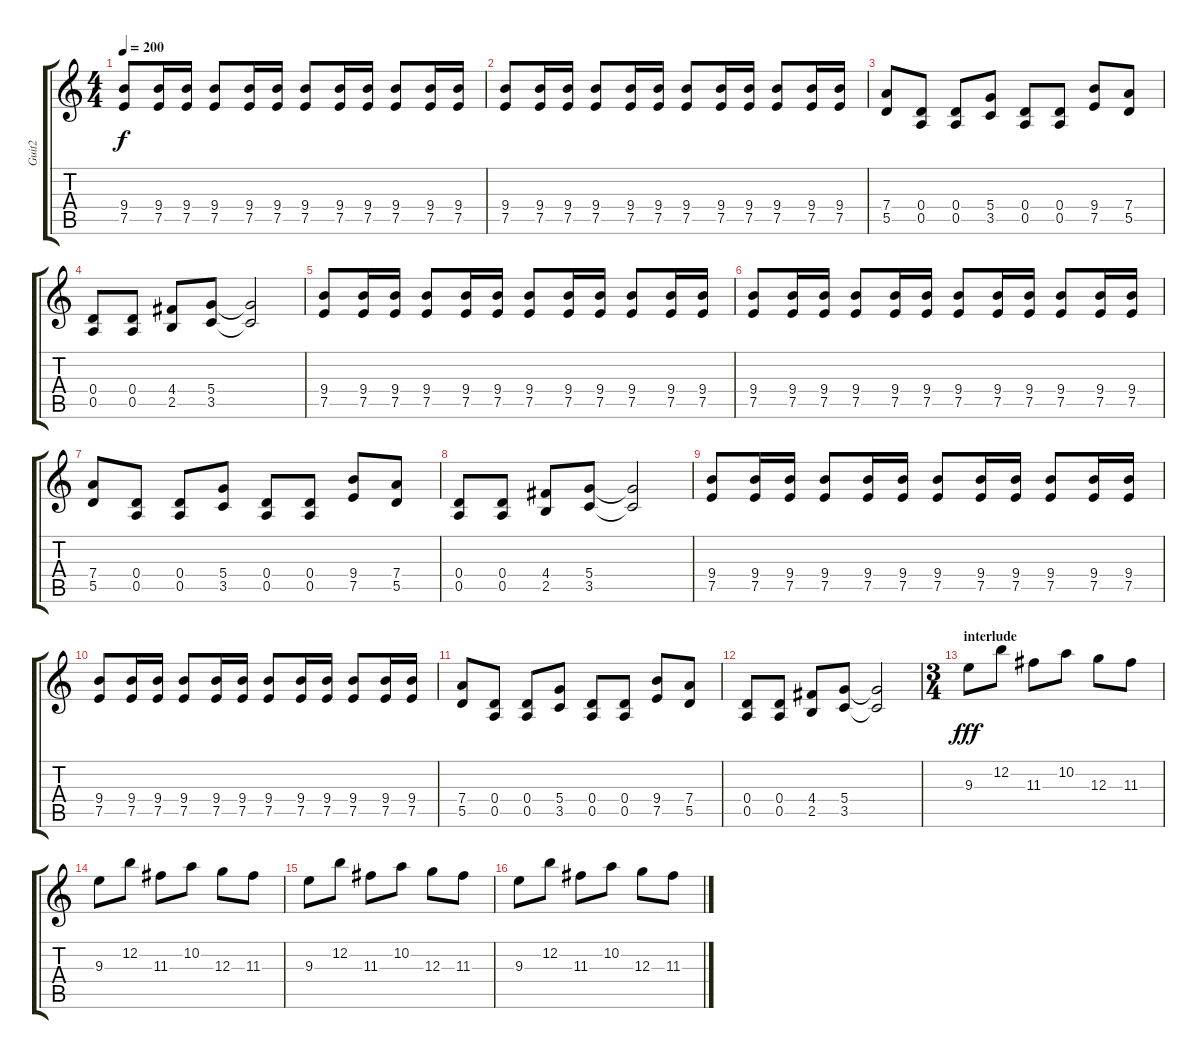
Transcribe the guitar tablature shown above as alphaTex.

\track ("Guit2" "Guit2") {instrument overdrivenguitar}
\staff {score tabs}
\tuning (E4 B3 G3 D3 A2 E2) {hide}
\ts (4 4)
\tempo 200
\clef g2
\ks c
(9.4 7.5).8{dy f} (9.4 7.5).16 (9.4 7.5).16 (9.4 7.5).8 (9.4 7.5).16 (9.4 7.5).16 (9.4 7.5).8 (9.4 7.5).16 (9.4 7.5).16 (9.4 7.5).8 (9.4 7.5).16 (9.4 7.5).16 |
(9.4 7.5).8 (9.4 7.5).16 (9.4 7.5).16 (9.4 7.5).8 (9.4 7.5).16 (9.4 7.5).16 (9.4 7.5).8 (9.4 7.5).16 (9.4 7.5).16 (9.4 7.5).8 (9.4 7.5).16 (9.4 7.5).16 |
(7.4 5.5).8 (0.4 0.5).8 (0.4 0.5).8 (5.4 3.5).8 (0.4 0.5).8 (0.4 0.5).8 (9.4 7.5).8 (7.4 5.5).8 |
(0.4 0.5).8 (0.4 0.5).8 (4.4 2.5).8 (5.4 3.5).8 (5.4{t} 3.5{t}).2 |
(9.4 7.5).8 (9.4 7.5).16 (9.4 7.5).16 (9.4 7.5).8 (9.4 7.5).16 (9.4 7.5).16 (9.4 7.5).8 (9.4 7.5).16 (9.4 7.5).16 (9.4 7.5).8 (9.4 7.5).16 (9.4 7.5).16 |
(9.4 7.5).8 (9.4 7.5).16 (9.4 7.5).16 (9.4 7.5).8 (9.4 7.5).16 (9.4 7.5).16 (9.4 7.5).8 (9.4 7.5).16 (9.4 7.5).16 (9.4 7.5).8 (9.4 7.5).16 (9.4 7.5).16 |
(7.4 5.5).8 (0.4 0.5).8 (0.4 0.5).8 (5.4 3.5).8 (0.4 0.5).8 (0.4 0.5).8 (9.4 7.5).8 (7.4 5.5).8 |
(0.4 0.5).8 (0.4 0.5).8 (4.4 2.5).8 (5.4 3.5).8 (5.4{t} 3.5{t}).2 |
(9.4 7.5).8 (9.4 7.5).16 (9.4 7.5).16 (9.4 7.5).8 (9.4 7.5).16 (9.4 7.5).16 (9.4 7.5).8 (9.4 7.5).16 (9.4 7.5).16 (9.4 7.5).8 (9.4 7.5).16 (9.4 7.5).16 |
(9.4 7.5).8 (9.4 7.5).16 (9.4 7.5).16 (9.4 7.5).8 (9.4 7.5).16 (9.4 7.5).16 (9.4 7.5).8 (9.4 7.5).16 (9.4 7.5).16 (9.4 7.5).8 (9.4 7.5).16 (9.4 7.5).16 |
(7.4 5.5).8 (0.4 0.5).8 (0.4 0.5).8 (5.4 3.5).8 (0.4 0.5).8 (0.4 0.5).8 (9.4 7.5).8 (7.4 5.5).8 |
(0.4 0.5).8 (0.4 0.5).8 (4.4 2.5).8 (5.4 3.5).8 (5.4{t} 3.5{t}).2 |
\ts (3 4)
\section ("" "interlude")
9.3.8{dy fff} 12.2.8 11.3.8 10.2.8 12.3.8 11.3.8 |
9.3.8 12.2.8 11.3.8 10.2.8 12.3.8 11.3.8 |
9.3.8 12.2.8 11.3.8 10.2.8 12.3.8 11.3.8 |
9.3.8 12.2.8 11.3.8 10.2.8 12.3.8 11.3.8
